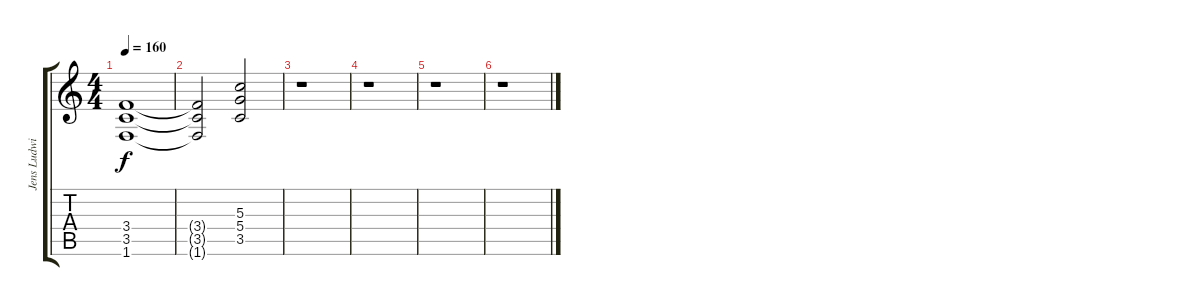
\track ("Jens Ludwig" "Jens Ludwi") {instrument distortionguitar}
\staff {score tabs}
\tuning (E4 B3 G3 D3 A2 E2) {hide}
\ts (4 4)
\tempo 160
\clef g2
\ks c
(3.4 3.5 1.6).1{dy f} |
(3.4{t} 3.5{t} 1.6{t}).2 (5.3 5.4 3.5).2 |
r.1 |
r.1 |
r.1 |
r.1
